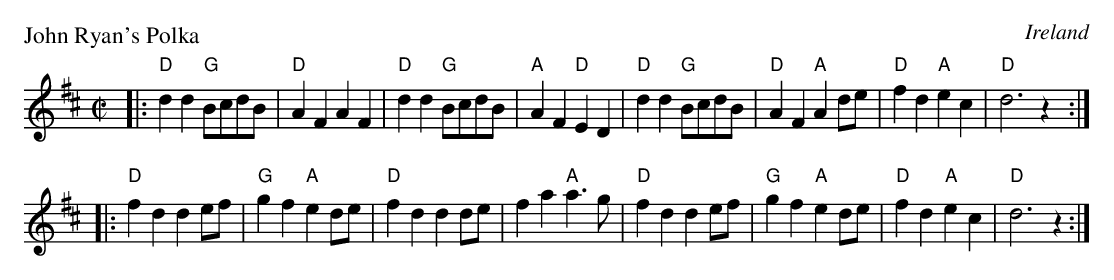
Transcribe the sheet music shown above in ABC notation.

X:1
P: John Ryan's Polka
O: Ireland
M: C|
K: D
|: "D"d2d2 "G"BcdB | "D"A2F2    A2F2 | "D"d2d2 "G"BcdB | "A"A2F2 "D"E2D2 \
|  "D"d2d2 "G"BcdB | "D"A2F2 "A"A2de | "D"f2d2 "A"e2c2 | "D"d6      z2  :|
|: "D"f2d2    d2ef | "G"g2f2 "A"e2de | "D"f2d2    d2de |    f2a2 "A"a3g \
|  "D"f2d2    d2ef | "G"g2f2 "A"e2de | "D"f2d2 "A"e2c2 | "D"d6      z2  :|
